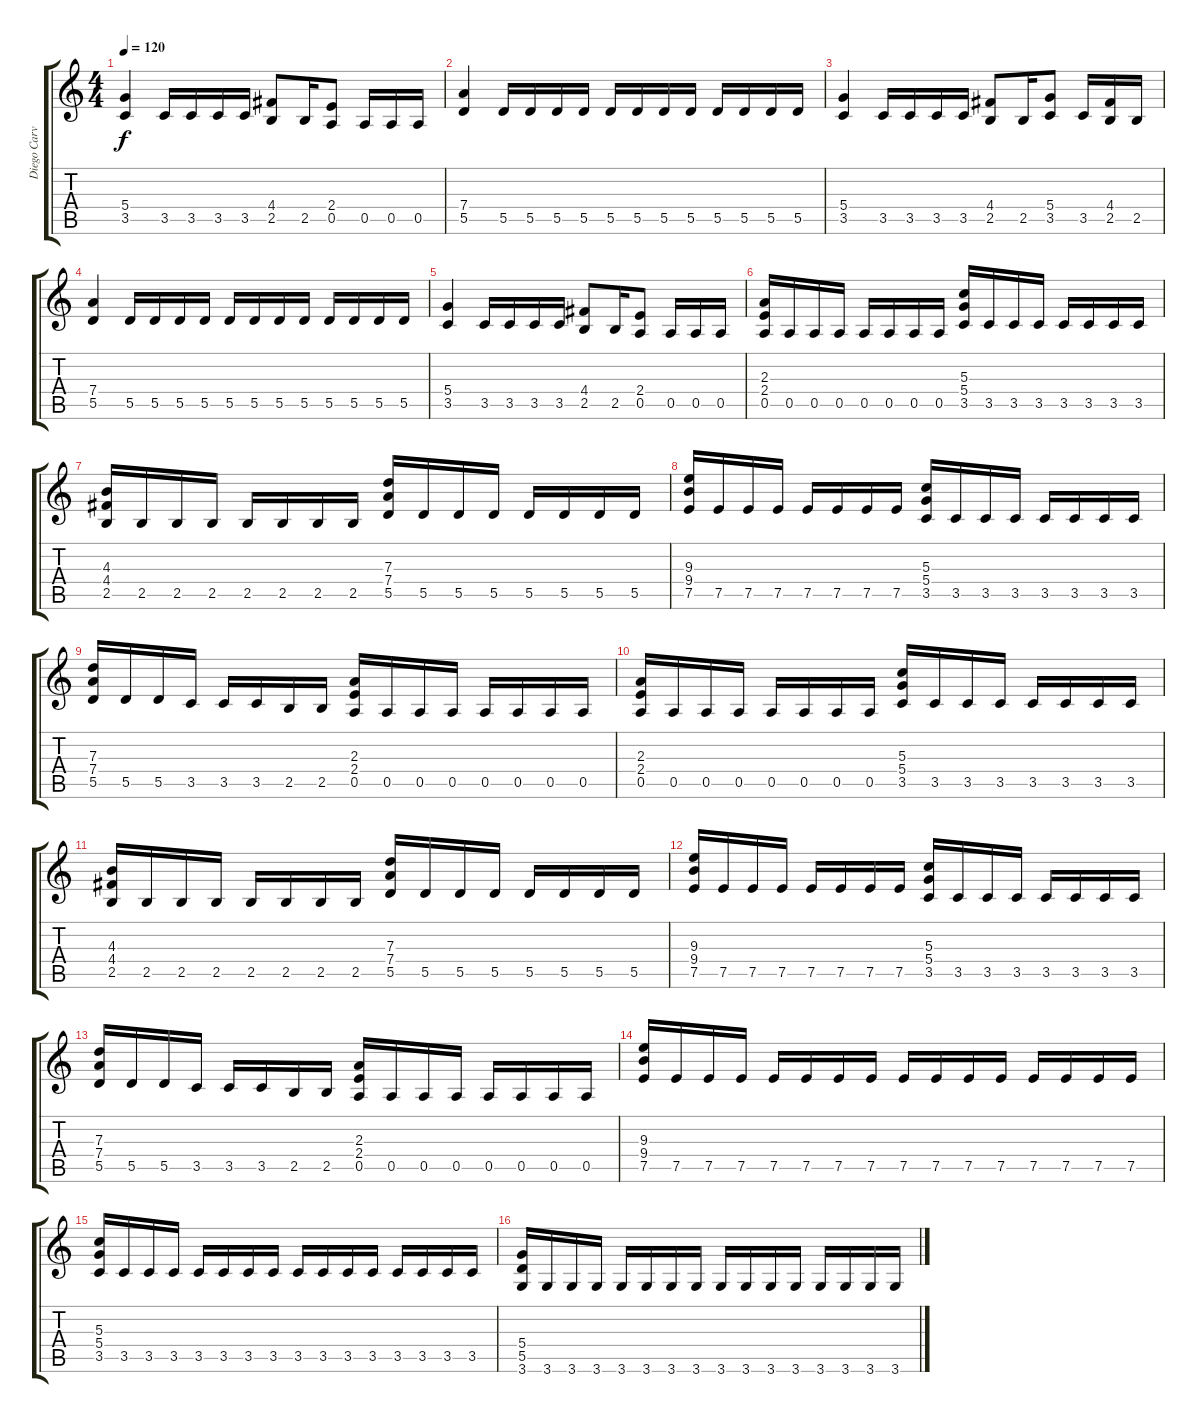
\track ("Diego Carvalho - E.Guitar" "Diego Carv") {instrument distortionguitar}
\staff {score tabs}
\tuning (E4 B3 G3 D3 A2 E2) {hide}
\ts (4 4)
\tempo 120
\clef g2
\ks c
(5.4 3.5).4{dy f} 3.5.16 3.5.16 3.5.16 3.5.16 (4.4 2.5).8 2.5.16 (2.4 0.5).8 0.5.16 0.5.16 0.5.16 |
(7.4 5.5).4 5.5.16 5.5.16 5.5.16 5.5.16 5.5.16 5.5.16 5.5.16 5.5.16 5.5.16 5.5.16 5.5.16 5.5.16 |
(5.4 3.5).4 3.5.16 3.5.16 3.5.16 3.5.16 (4.4 2.5).8 2.5.16 (5.4 3.5).8 3.5.16 (4.4 2.5).16 2.5.16 |
(7.4 5.5).4 5.5.16 5.5.16 5.5.16 5.5.16 5.5.16 5.5.16 5.5.16 5.5.16 5.5.16 5.5.16 5.5.16 5.5.16 |
(5.4 3.5).4 3.5.16 3.5.16 3.5.16 3.5.16 (4.4 2.5).8 2.5.16 (2.4 0.5).8 0.5.16 0.5.16 0.5.16 |
(2.3 2.4 0.5).16 0.5.16 0.5.16 0.5.16 0.5.16 0.5.16 0.5.16 0.5.16 (5.3 5.4 3.5).16 3.5.16 3.5.16 3.5.16 3.5.16 3.5.16 3.5.16 3.5.16 |
(4.3 4.4 2.5).16 2.5.16 2.5.16 2.5.16 2.5.16 2.5.16 2.5.16 2.5.16 (7.3 7.4 5.5).16 5.5.16 5.5.16 5.5.16 5.5.16 5.5.16 5.5.16 5.5.16 |
(9.3 9.4 7.5).16 7.5.16 7.5.16 7.5.16 7.5.16 7.5.16 7.5.16 7.5.16 (5.3 5.4 3.5).16 3.5.16 3.5.16 3.5.16 3.5.16 3.5.16 3.5.16 3.5.16 |
(7.3 7.4 5.5).16 5.5.16 5.5.16 3.5.16 3.5.16 3.5.16 2.5.16 2.5.16 (2.3 2.4 0.5).16 0.5.16 0.5.16 0.5.16 0.5.16 0.5.16 0.5.16 0.5.16 |
(2.3 2.4 0.5).16 0.5.16 0.5.16 0.5.16 0.5.16 0.5.16 0.5.16 0.5.16 (5.3 5.4 3.5).16 3.5.16 3.5.16 3.5.16 3.5.16 3.5.16 3.5.16 3.5.16 |
(4.3 4.4 2.5).16 2.5.16 2.5.16 2.5.16 2.5.16 2.5.16 2.5.16 2.5.16 (7.3 7.4 5.5).16 5.5.16 5.5.16 5.5.16 5.5.16 5.5.16 5.5.16 5.5.16 |
(9.3 9.4 7.5).16 7.5.16 7.5.16 7.5.16 7.5.16 7.5.16 7.5.16 7.5.16 (5.3 5.4 3.5).16 3.5.16 3.5.16 3.5.16 3.5.16 3.5.16 3.5.16 3.5.16 |
(7.3 7.4 5.5).16 5.5.16 5.5.16 3.5.16 3.5.16 3.5.16 2.5.16 2.5.16 (2.3 2.4 0.5).16 0.5.16 0.5.16 0.5.16 0.5.16 0.5.16 0.5.16 0.5.16 |
(9.3 9.4 7.5).16 7.5.16 7.5.16 7.5.16 7.5.16 7.5.16 7.5.16 7.5.16 7.5.16 7.5.16 7.5.16 7.5.16 7.5.16 7.5.16 7.5.16 7.5.16 |
(5.3 5.4 3.5).16 3.5.16 3.5.16 3.5.16 3.5.16 3.5.16 3.5.16 3.5.16 3.5.16 3.5.16 3.5.16 3.5.16 3.5.16 3.5.16 3.5.16 3.5.16 |
(5.4 5.5 3.6).16 3.6.16 3.6.16 3.6.16 3.6.16 3.6.16 3.6.16 3.6.16 3.6.16 3.6.16 3.6.16 3.6.16 3.6.16 3.6.16 3.6.16 3.6.16
